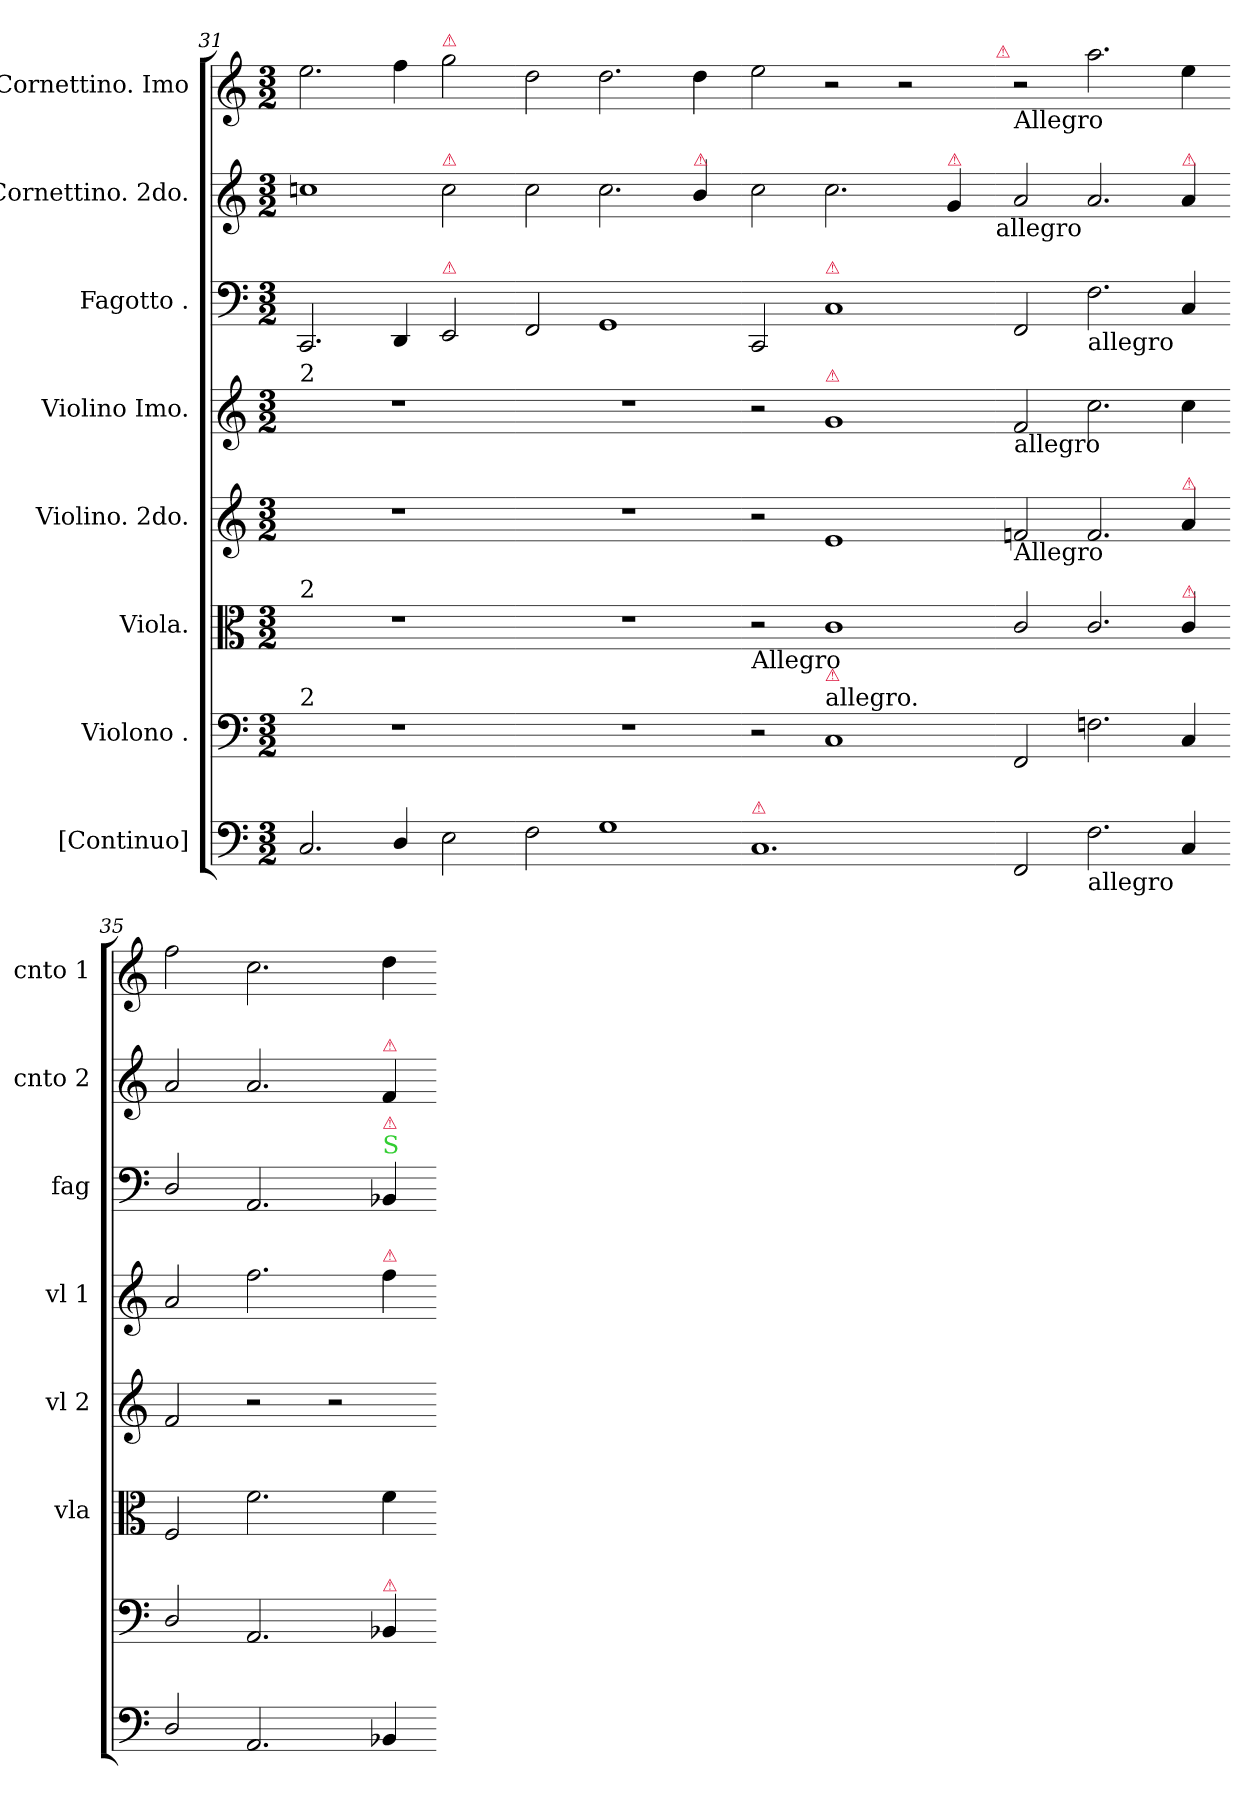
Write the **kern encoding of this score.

**kern	**kern	**kern	**kern	**kern	**kern	**kern	**kern
*part8	*part7	*part6	*part5	*part4	*part3	*part2	*part1
*staff8	*staff7	*staff6	*staff5	*staff4	*staff3	*staff2	*staff1
*I"[Continuo]	*I"Violono .	*I"Viola.	*I"Violino. 2do.	*I"Violino Imo.	*I"Fagotto .	*I"Cornettino. 2do.	*I"Cornettino. Imo
*	*	*I'vla	*I'vl 2	*I'vl 1	*I'fag	*I'cnto 2	*I'cnto 1
*clefF4	*clefF4	*clefC3	*clefG2	*clefG2	*clefF4	*clefG2	*clefG2
*k[]	*k[]	*k[]	*k[]	*k[]	*k[]	*k[]	*k[]
*C:	*C:	*C:	*C:	*C:	*C:	*C:	*C:
*M3/2	*M3/2	*M3/2	*M3/2	*M3/2	*M3/2	*M3/2	*M3/2
=31	=31	=31	=31	=31	=31	=31	=31
!	!	!	!	!LO:TX:a:t=2	!	!	!
!	!	!LO:TX:a:t=2	!	!	!	!	!
!	!LO:TX:a:t=2	!	!	!	!	!	!
2.C/	1.r	1.r	1.r	1.r	2.CC/	1ccn	2.ee\
4D/	.	.	.	.	4DD/	.	4ff\
!	!	!	!	!	!	!	!LO:TX:a:color=crimson:t=⚠
!	!	!	!	!	!	!LO:TX:a:color=crimson:t=⚠	!
!	!	!	!	!	!LO:TX:a:color=crimson:t=⚠	!	!
2E\	.	.	.	.	2EE/	2cc\	2gg\
=32-	=32-	=32-	=32-	=32-	=32-	=32-	=32-
2F\	1.r	1.r	1.r	1.r	2FF/	2cc\	2dd\
1G	.	.	.	.	1GG	2.cc\	2.dd\
!	!	!	!	!	!	!LO:TX:a:color=crimson:t=⚠	!
.	.	.	.	.	.	4b/	4dd\
=33-	=33-	=33-	=33-	=33-	=33-	=33-	=33-
!	!	!LO:TX:b:t=Allegro	!	!	!	!	!
!LO:TX:a:color=crimson:t=⚠	!	!	!	!	!	!	!
1.C	2r	2r	2r	2r	2CC/	2cc\	2ee\
!	!	!	!	!	!LO:TX:a:color=crimson:t=⚠	!	!
!	!	!	!	!LO:TX:a:color=crimson:t=⚠	!	!	!
!	!LO:TX:a:t=allegro.	!	!	!	!	!	!
!	!LO:TX:a:color=crimson:t=⚠	!	!	!	!	!	!
.	1C	1c	1e	1g	1C	2.cc\	2r
.	.	.	.	.	.	.	2r
!	!	!	!	!	!	!LO:TX:a:color=crimson:t=⚠	!
.	.	.	.	.	.	4g/	.
!	!	!	!	!	!	!	!LO:TX:a:color=crimson:t=⚠
!	!	!	!	!	!	!LO:TX:b:t=allegro	!
=34-	=34-	=34-	=34-	=34-	=34-	=34-	=34-
!	!	!	!	!	!	!	!LO:TX:b:t=Allegro
!	!	!	!	!LO:TX:b:t=allegro	!	!	!
!	!	!	!LO:TX:b:t=Allegro	!	!	!	!
2FF/	2FF/	2c/	2fn/	2f/	2FF/	2a/	2r
!	!	!	!	!	!LO:TX:b:t=allegro	!	!
!LO:TX:b:t=allegro	!	!	!	!	!	!	!
2.F\	2.Fn\	2.c/	2.f/	2.cc\	2.F\	2.a/	2.aa\
!	!	!	!	!	!	!LO:TX:a:color=crimson:t=⚠	!
!	!	!	!LO:TX:a:color=crimson:t=⚠	!	!	!	!
!	!	!LO:TX:a:color=crimson:t=⚠	!	!	!	!	!
4C/	4C/	4c/	4a/	4cc\	4C/	4a/	4ee\
=35-	=35-	=35-	=35-	=35-	=35-	=35-	=35-
2D/	2D/	2F/	2f/	2a/	2D/	2a/	2ff\
2.AA/	2.AA/	2.f\	2r	2.ff\	2.AA/	2.a/	2.cc\
.	.	.	2r	.	.	.	.
!	!	!	!	!	!	!LO:TX:a:color=crimson:t=⚠	!
!	!	!	!	!	!LO:TX:a:color=limegreen:t=S	!	!
!	!	!	!	!	!LO:TX:a:color=crimson:t=⚠	!	!
!	!	!	!	!LO:TX:a:color=crimson:t=⚠	!	!	!
!	!LO:TX:a:color=crimson:t=⚠	!	!	!	!	!	!
4BB-X/	4BB-X/	4f\	.	4ff\	4BB-X/	4f/	4dd\
=-	=-	=-	=-	=-	=-	=-	=-
*-	*-	*-	*-	*-	*-	*-	*-
